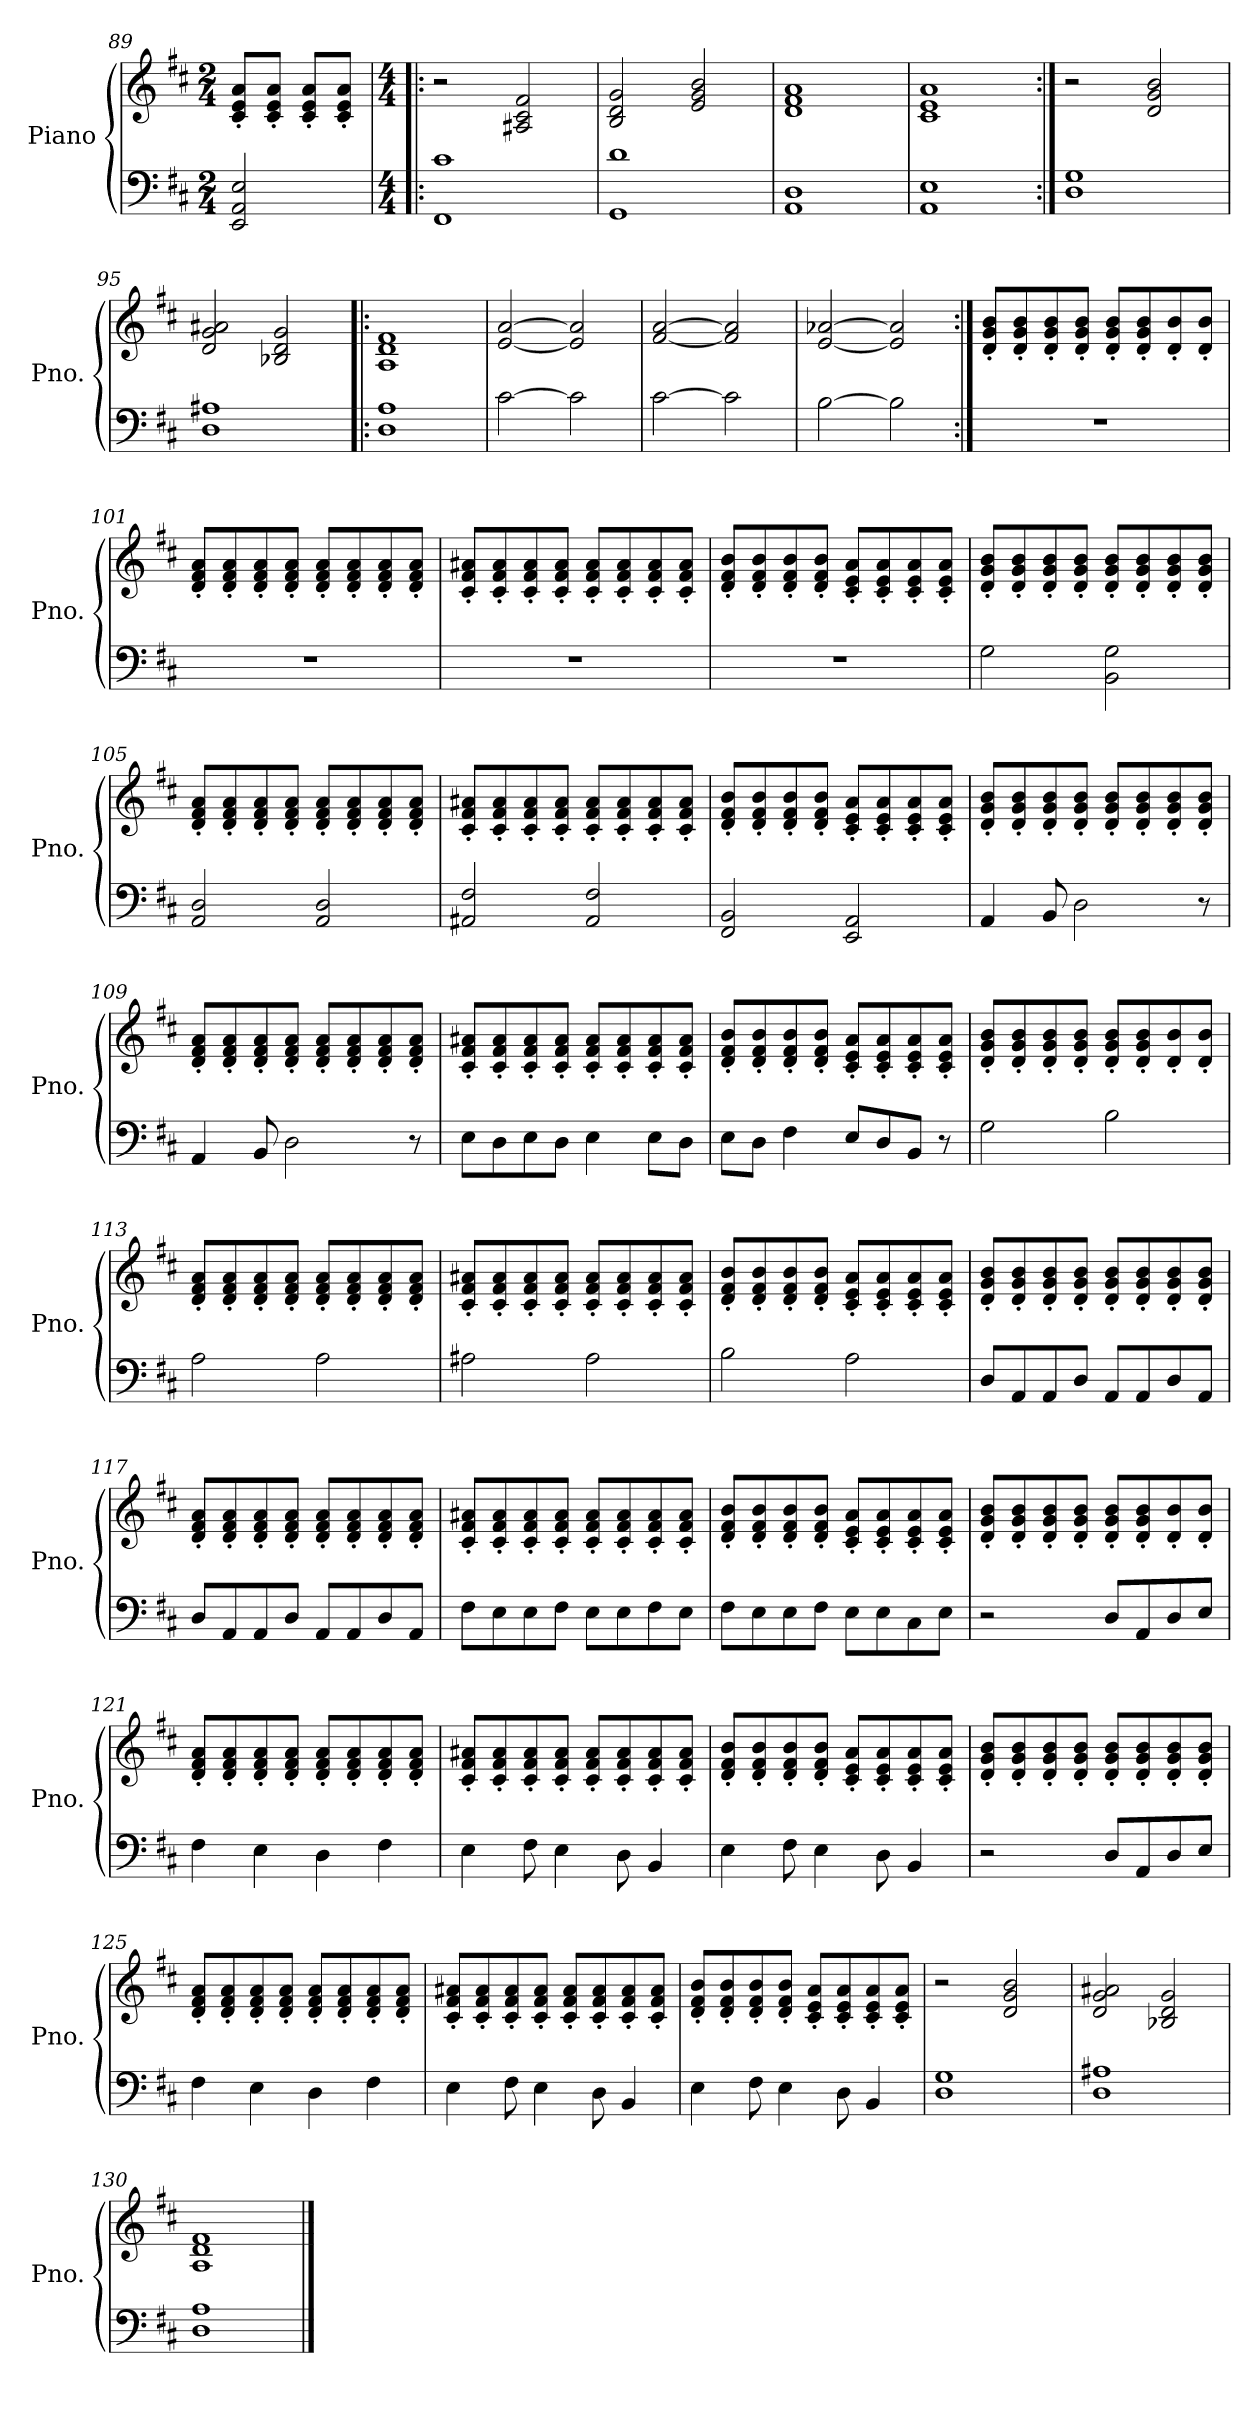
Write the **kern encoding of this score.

**kern	**kern
*part1	*part1
*staff2	*staff1
*I"Piano	*
*I'Pno.	*
*clefF4	*clefG2
*k[f#c#]	*k[f#c#]
*M2/4	*M2/4
=89	=89
2EE/ 2AA/ 2E/	8c#/' 8e/' 8a/'L
.	8c#/' 8e/' 8a/'J
.	8c#/' 8e/' 8a/'L
.	8c#/' 8e/' 8a/'J
=90!|:	=90!|:
*M4/4	*M4/4
1FF# 1c#	2r
.	2A#X/ 2c#/ 2f#/
!!LO:LB:g=z
=91	=91
1GG 1d	2B/ 2d/ 2g/
.	2e/ 2g/ 2b/
=92	=92
1AA 1D	1d 1f# 1a
=93	=93
1AA 1E	1c# 1e 1a
=94:|!	=94:|!
1D 1G	2r
.	2d/ 2g/ 2b/
=95	=95
1D 1A#X	2d/ 2g/ 2a#X/
.	2B-X/ 2d/ 2g/
=96!|:	=96!|:
1D 1A	1A 1d 1f#
=97	=97
[2c#\	[2e/ [2a/
2c#\]	2e/] 2a/]
=98	=98
[2c#\	[2f#/ [2a/
2c#\]	2f#/] 2a/]
=99	=99
[2B\	[2e/ [2a-X/
2B\]	2e/] 2a-/]
=100:|!	=100:|!
1r	8d/' 8g/' 8b/'L
.	8d/' 8g/' 8b/'
.	8d/' 8g/' 8b/'
.	8d/' 8g/' 8b/'J
.	8d/' 8g/' 8b/'L
.	8d/' 8g/' 8b/'
.	8d/' 8b/'
.	8d/' 8b/'J
!!LO:LB:g=z
=101	=101
1r	8d/' 8f#/' 8a/'L
.	8d/' 8f#/' 8a/'
.	8d/' 8f#/' 8a/'
.	8d/' 8f#/' 8a/'J
.	8d/' 8f#/' 8a/'L
.	8d/' 8f#/' 8a/'
.	8d/' 8f#/' 8a/'
.	8d/' 8f#/' 8a/'J
=102	=102
1r	8c#/' 8f#/' 8a#X/'L
.	8c#/' 8f#/' 8a#/'
.	8c#/' 8f#/' 8a#/'
.	8c#/' 8f#/' 8a#/'J
.	8c#/' 8f#/' 8a#/'L
.	8c#/' 8f#/' 8a#/'
.	8c#/' 8f#/' 8a#/'
.	8c#/' 8f#/' 8a#/'J
=103	=103
1r	8d/' 8f#/' 8b/'L
.	8d/' 8f#/' 8b/'
.	8d/' 8f#/' 8b/'
.	8d/' 8f#/' 8b/'J
.	8c#/' 8e/' 8a/'L
.	8c#/' 8e/' 8a/'
.	8c#/' 8e/' 8a/'
.	8c#/' 8e/' 8a/'J
=104	=104
2G\	8d/' 8g/' 8b/'L
.	8d/' 8g/' 8b/'
.	8d/' 8g/' 8b/'
.	8d/' 8g/' 8b/'J
2BB\ 2G\	8d/' 8g/' 8b/'L
.	8d/' 8g/' 8b/'
.	8d/' 8g/' 8b/'
.	8d/' 8g/' 8b/'J
!!LO:LB:g=z
=105	=105
2AA/ 2D/	8d/' 8f#/' 8a/'L
.	8d/' 8f#/' 8a/'
.	8d/' 8f#/' 8a/'
.	8d/' 8f#/' 8a/'J
2AA/ 2D/	8d/' 8f#/' 8a/'L
.	8d/' 8f#/' 8a/'
.	8d/' 8f#/' 8a/'
.	8d/' 8f#/' 8a/'J
=106	=106
2AA#X/ 2F#/	8c#/' 8f#/' 8a#X/'L
.	8c#/' 8f#/' 8a#/'
.	8c#/' 8f#/' 8a#/'
.	8c#/' 8f#/' 8a#/'J
2AA#/ 2F#/	8c#/' 8f#/' 8a#/'L
.	8c#/' 8f#/' 8a#/'
.	8c#/' 8f#/' 8a#/'
.	8c#/' 8f#/' 8a#/'J
=107	=107
2FF#/ 2BB/	8d/' 8f#/' 8b/'L
.	8d/' 8f#/' 8b/'
.	8d/' 8f#/' 8b/'
.	8d/' 8f#/' 8b/'J
2EE/ 2AA/	8c#/' 8e/' 8a/'L
.	8c#/' 8e/' 8a/'
.	8c#/' 8e/' 8a/'
.	8c#/' 8e/' 8a/'J
=108	=108
4AA/	8d/' 8g/' 8b/'L
.	8d/' 8g/' 8b/'
8BB/	8d/' 8g/' 8b/'
2D\	8d/' 8g/' 8b/'J
.	8d/' 8g/' 8b/'L
.	8d/' 8g/' 8b/'
.	8d/' 8g/' 8b/'
8r	8d/' 8g/' 8b/'J
!!LO:LB:g=z
=109	=109
4AA/	8d/' 8f#/' 8a/'L
.	8d/' 8f#/' 8a/'
8BB/	8d/' 8f#/' 8a/'
2D\	8d/' 8f#/' 8a/'J
.	8d/' 8f#/' 8a/'L
.	8d/' 8f#/' 8a/'
.	8d/' 8f#/' 8a/'
8r	8d/' 8f#/' 8a/'J
=110	=110
8E\L	8c#/' 8f#/' 8a#X/'L
8D\	8c#/' 8f#/' 8a#/'
8E\	8c#/' 8f#/' 8a#/'
8D\J	8c#/' 8f#/' 8a#/'J
4E\	8c#/' 8f#/' 8a#/'L
.	8c#/' 8f#/' 8a#/'
8E\L	8c#/' 8f#/' 8a#/'
8D\J	8c#/' 8f#/' 8a#/'J
=111	=111
8E\L	8d/' 8f#/' 8b/'L
8D\J	8d/' 8f#/' 8b/'
4F#\	8d/' 8f#/' 8b/'
.	8d/' 8f#/' 8b/'J
8E/L	8c#/' 8e/' 8a/'L
8D/	8c#/' 8e/' 8a/'
8BB/J	8c#/' 8e/' 8a/'
8r	8c#/' 8e/' 8a/'J
=112	=112
2G\	8d/' 8g/' 8b/'L
.	8d/' 8g/' 8b/'
.	8d/' 8g/' 8b/'
.	8d/' 8g/' 8b/'J
2B\	8d/' 8g/' 8b/'L
.	8d/' 8g/' 8b/'
.	8d/' 8b/'
.	8d/' 8b/'J
!!LO:PB:g=z
=113	=113
2A\	8d/' 8f#/' 8a/'L
.	8d/' 8f#/' 8a/'
.	8d/' 8f#/' 8a/'
.	8d/' 8f#/' 8a/'J
2A\	8d/' 8f#/' 8a/'L
.	8d/' 8f#/' 8a/'
.	8d/' 8f#/' 8a/'
.	8d/' 8f#/' 8a/'J
=114	=114
2A#X\	8c#/' 8f#/' 8a#X/'L
.	8c#/' 8f#/' 8a#/'
.	8c#/' 8f#/' 8a#/'
.	8c#/' 8f#/' 8a#/'J
2A#\	8c#/' 8f#/' 8a#/'L
.	8c#/' 8f#/' 8a#/'
.	8c#/' 8f#/' 8a#/'
.	8c#/' 8f#/' 8a#/'J
=115	=115
2B\	8d/' 8f#/' 8b/'L
.	8d/' 8f#/' 8b/'
.	8d/' 8f#/' 8b/'
.	8d/' 8f#/' 8b/'J
2A\	8c#/' 8e/' 8a/'L
.	8c#/' 8e/' 8a/'
.	8c#/' 8e/' 8a/'
.	8c#/' 8e/' 8a/'J
=116	=116
8D/L	8d/' 8g/' 8b/'L
8AA/	8d/' 8g/' 8b/'
8AA/	8d/' 8g/' 8b/'
8D/J	8d/' 8g/' 8b/'J
8AA/L	8d/' 8g/' 8b/'L
8AA/	8d/' 8g/' 8b/'
8D/	8d/' 8g/' 8b/'
8AA/J	8d/' 8g/' 8b/'J
!!LO:LB:g=z
=117	=117
8D/L	8d/' 8f#/' 8a/'L
8AA/	8d/' 8f#/' 8a/'
8AA/	8d/' 8f#/' 8a/'
8D/J	8d/' 8f#/' 8a/'J
8AA/L	8d/' 8f#/' 8a/'L
8AA/	8d/' 8f#/' 8a/'
8D/	8d/' 8f#/' 8a/'
8AA/J	8d/' 8f#/' 8a/'J
=118	=118
8F#\L	8c#/' 8f#/' 8a#X/'L
8E\	8c#/' 8f#/' 8a#/'
8E\	8c#/' 8f#/' 8a#/'
8F#\J	8c#/' 8f#/' 8a#/'J
8E\L	8c#/' 8f#/' 8a#/'L
8E\	8c#/' 8f#/' 8a#/'
8F#\	8c#/' 8f#/' 8a#/'
8E\J	8c#/' 8f#/' 8a#/'J
=119	=119
8F#\L	8d/' 8f#/' 8b/'L
8E\	8d/' 8f#/' 8b/'
8E\	8d/' 8f#/' 8b/'
8F#\J	8d/' 8f#/' 8b/'J
8E\L	8c#/' 8e/' 8a/'L
8E\	8c#/' 8e/' 8a/'
8C#\	8c#/' 8e/' 8a/'
8E\J	8c#/' 8e/' 8a/'J
=120	=120
2r	8d/' 8g/' 8b/'L
.	8d/' 8g/' 8b/'
.	8d/' 8g/' 8b/'
.	8d/' 8g/' 8b/'J
8D/L	8d/' 8g/' 8b/'L
8AA/	8d/' 8g/' 8b/'
8D/	8d/' 8b/'
8E/J	8d/' 8b/'J
!!LO:LB:g=z
=121	=121
4F#\	8d/' 8f#/' 8a/'L
.	8d/' 8f#/' 8a/'
4E\	8d/' 8f#/' 8a/'
.	8d/' 8f#/' 8a/'J
4D\	8d/' 8f#/' 8a/'L
.	8d/' 8f#/' 8a/'
4F#\	8d/' 8f#/' 8a/'
.	8d/' 8f#/' 8a/'J
=122	=122
4E\	8c#/' 8f#/' 8a#X/'L
.	8c#/' 8f#/' 8a#/'
8F#\	8c#/' 8f#/' 8a#/'
4E\	8c#/' 8f#/' 8a#/'J
.	8c#/' 8f#/' 8a#/'L
8D\	8c#/' 8f#/' 8a#/'
4BB/	8c#/' 8f#/' 8a#/'
.	8c#/' 8f#/' 8a#/'J
=123	=123
4E\	8d/' 8f#/' 8b/'L
.	8d/' 8f#/' 8b/'
8F#\	8d/' 8f#/' 8b/'
4E\	8d/' 8f#/' 8b/'J
.	8c#/' 8e/' 8a/'L
8D\	8c#/' 8e/' 8a/'
4BB/	8c#/' 8e/' 8a/'
.	8c#/' 8e/' 8a/'J
=124	=124
2r	8d/' 8g/' 8b/'L
.	8d/' 8g/' 8b/'
.	8d/' 8g/' 8b/'
.	8d/' 8g/' 8b/'J
8D/L	8d/' 8g/' 8b/'L
8AA/	8d/' 8g/' 8b/'
8D/	8d/' 8g/' 8b/'
8E/J	8d/' 8g/' 8b/'J
!!LO:LB:g=z
=125	=125
4F#\	8d/' 8f#/' 8a/'L
.	8d/' 8f#/' 8a/'
4E\	8d/' 8f#/' 8a/'
.	8d/' 8f#/' 8a/'J
4D\	8d/' 8f#/' 8a/'L
.	8d/' 8f#/' 8a/'
4F#\	8d/' 8f#/' 8a/'
.	8d/' 8f#/' 8a/'J
=126	=126
4E\	8c#/' 8f#/' 8a#X/'L
.	8c#/' 8f#/' 8a#/'
8F#\	8c#/' 8f#/' 8a#/'
4E\	8c#/' 8f#/' 8a#/'J
.	8c#/' 8f#/' 8a#/'L
8D\	8c#/' 8f#/' 8a#/'
4BB/	8c#/' 8f#/' 8a#/'
.	8c#/' 8f#/' 8a#/'J
=127	=127
4E\	8d/' 8f#/' 8b/'L
.	8d/' 8f#/' 8b/'
8F#\	8d/' 8f#/' 8b/'
4E\	8d/' 8f#/' 8b/'J
.	8c#/' 8e/' 8a/'L
8D\	8c#/' 8e/' 8a/'
4BB/	8c#/' 8e/' 8a/'
.	8c#/' 8e/' 8a/'J
=128	=128
1D 1G	2r
.	2d/ 2g/ 2b/
=129	=129
1D 1A#X	2d/ 2g/ 2a#X/
.	2B-X/ 2d/ 2g/
=130	=130
1D 1A	1A 1d 1f#
==	==
*-	*-
